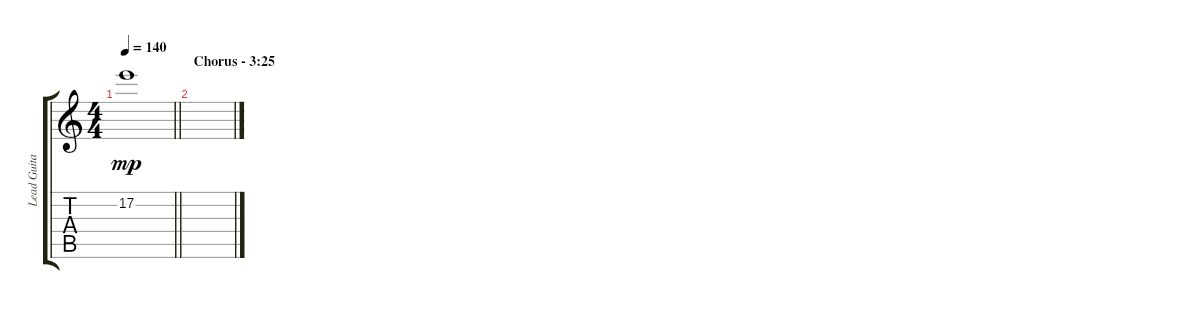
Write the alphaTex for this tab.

\track ("Lead Guitar 2" "Lead Guita") {instrument distortionguitar}
\staff {score tabs}
\tuning (E4 B3 G3 D3 A2 E2) {hide}
\ts (4 4)
\tempo 140
\clef g2
\barLineRight lightlight
\ks c
17.2.1{dy mp} |
\section ("" "Chorus - 3:25")
